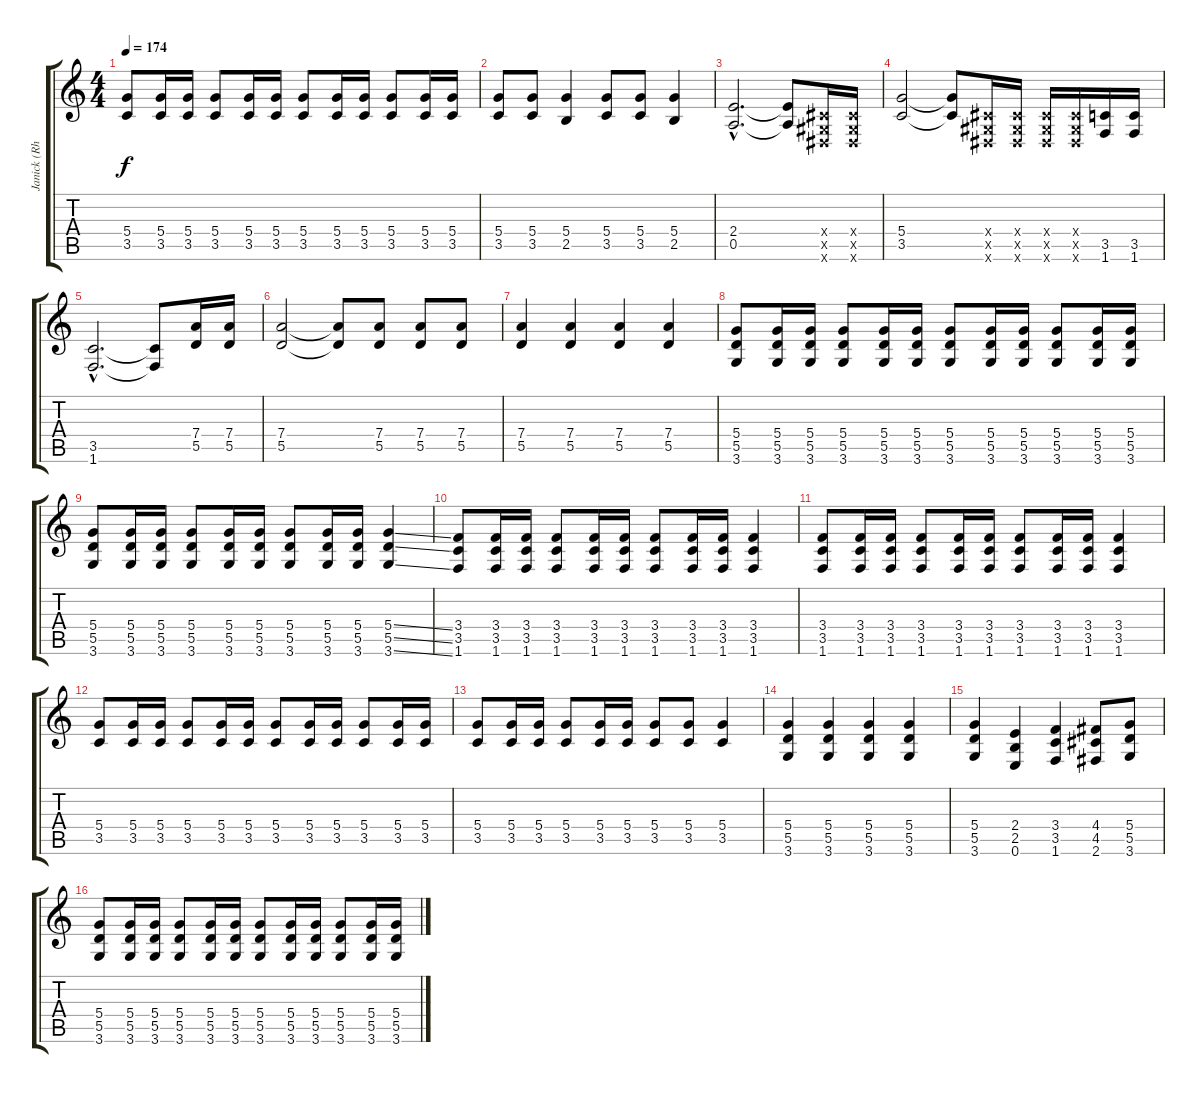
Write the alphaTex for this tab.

\track ("Janick (Rhy. Guitar)" "Janick (Rh") {instrument distortionguitar}
\staff {score tabs}
\tuning (E4 B3 G3 D3 A2 E2) {hide}
\ts (4 4)
\tempo 174
\clef g2
\ks c
(5.4 3.5).8{dy f} (5.4 3.5).16 (5.4 3.5).16 (5.4 3.5).8 (5.4 3.5).16 (5.4 3.5).16 (5.4 3.5).8 (5.4 3.5).16 (5.4 3.5).16 (5.4 3.5).8 (5.4 3.5).16 (5.4 3.5).16 |
(5.4 3.5).8 (5.4 3.5).8 (5.4 2.5).4 (5.4 3.5).8 (5.4 3.5).8 (5.4 2.5).4 |
(2.4{hac} 0.5{hac}).2{d} (2.4{t} 0.5{t}).8 (-1.4{x} -1.5{x} -1.6{x}).16 (-1.4{x} -1.5{x} -1.6{x}).16 |
(5.4 3.5).2 (5.4{t} 3.5{t}).8 (-1.4{x} -1.5{x} -1.6{x}).16 (-1.4{x} -1.5{x} -1.6{x}).16 (-1.4{x} -1.5{x} -1.6{x}).16 (-1.4{x} -1.5{x} -1.6{x}).16 (3.5 1.6).16 (3.5 1.6).16 |
(3.5{hac} 1.6{hac}).2{d} (3.5{t} 1.6{t}).8 (7.4 5.5).16 (7.4 5.5).16 |
(7.4 5.5).2 (7.4{t} 5.5{t}).8 (7.4 5.5).8 (7.4 5.5).8 (7.4 5.5).8 |
(7.4 5.5).4 (7.4 5.5).4 (7.4 5.5).4 (7.4 5.5).4 |
(5.4 5.5 3.6).8 (5.4 5.5 3.6).16 (5.4 5.5 3.6).16 (5.4 5.5 3.6).8 (5.4 5.5 3.6).16 (5.4 5.5 3.6).16 (5.4 5.5 3.6).8 (5.4 5.5 3.6).16 (5.4 5.5 3.6).16 (5.4 5.5 3.6).8 (5.4 5.5 3.6).16 (5.4 5.5 3.6).16 |
(5.4 5.5 3.6).8 (5.4 5.5 3.6).16 (5.4 5.5 3.6).16 (5.4 5.5 3.6).8 (5.4 5.5 3.6).16 (5.4 5.5 3.6).16 (5.4 5.5 3.6).8 (5.4 5.5 3.6).16 (5.4 5.5 3.6).16 (5.4{ss} 5.5{ss} 3.6{ss}).4 |
(3.4 3.5 1.6).8 (3.4 3.5 1.6).16 (3.4 3.5 1.6).16 (3.4 3.5 1.6).8 (3.4 3.5 1.6).16 (3.4 3.5 1.6).16 (3.4 3.5 1.6).8 (3.4 3.5 1.6).16 (3.4 3.5 1.6).16 (3.4 3.5 1.6).4 |
(3.4 3.5 1.6).8 (3.4 3.5 1.6).16 (3.4 3.5 1.6).16 (3.4 3.5 1.6).8 (3.4 3.5 1.6).16 (3.4 3.5 1.6).16 (3.4 3.5 1.6).8 (3.4 3.5 1.6).16 (3.4 3.5 1.6).16 (3.4 3.5 1.6).4 |
(5.4 3.5).8 (5.4 3.5).16 (5.4 3.5).16 (5.4 3.5).8 (5.4 3.5).16 (5.4 3.5).16 (5.4 3.5).8 (5.4 3.5).16 (5.4 3.5).16 (5.4 3.5).8 (5.4 3.5).16 (5.4 3.5).16 |
(5.4 3.5).8 (5.4 3.5).16 (5.4 3.5).16 (5.4 3.5).8 (5.4 3.5).16 (5.4 3.5).16 (5.4 3.5).8 (5.4 3.5).8 (5.4 3.5).4 |
(5.4 5.5 3.6).4 (5.4 5.5 3.6).4 (5.4 5.5 3.6).4 (5.4 5.5 3.6).4 |
(5.4 5.5 3.6).4 (2.4 2.5 0.6).4 (3.4 3.5 1.6).4 (4.4 4.5 2.6).8 (5.4 5.5 3.6).8 |
(5.4 5.5 3.6).8 (5.4 5.5 3.6).16 (5.4 5.5 3.6).16 (5.4 5.5 3.6).8 (5.4 5.5 3.6).16 (5.4 5.5 3.6).16 (5.4 5.5 3.6).8 (5.4 5.5 3.6).16 (5.4 5.5 3.6).16 (5.4 5.5 3.6).8 (5.4 5.5 3.6).16 (5.4 5.5 3.6).16
